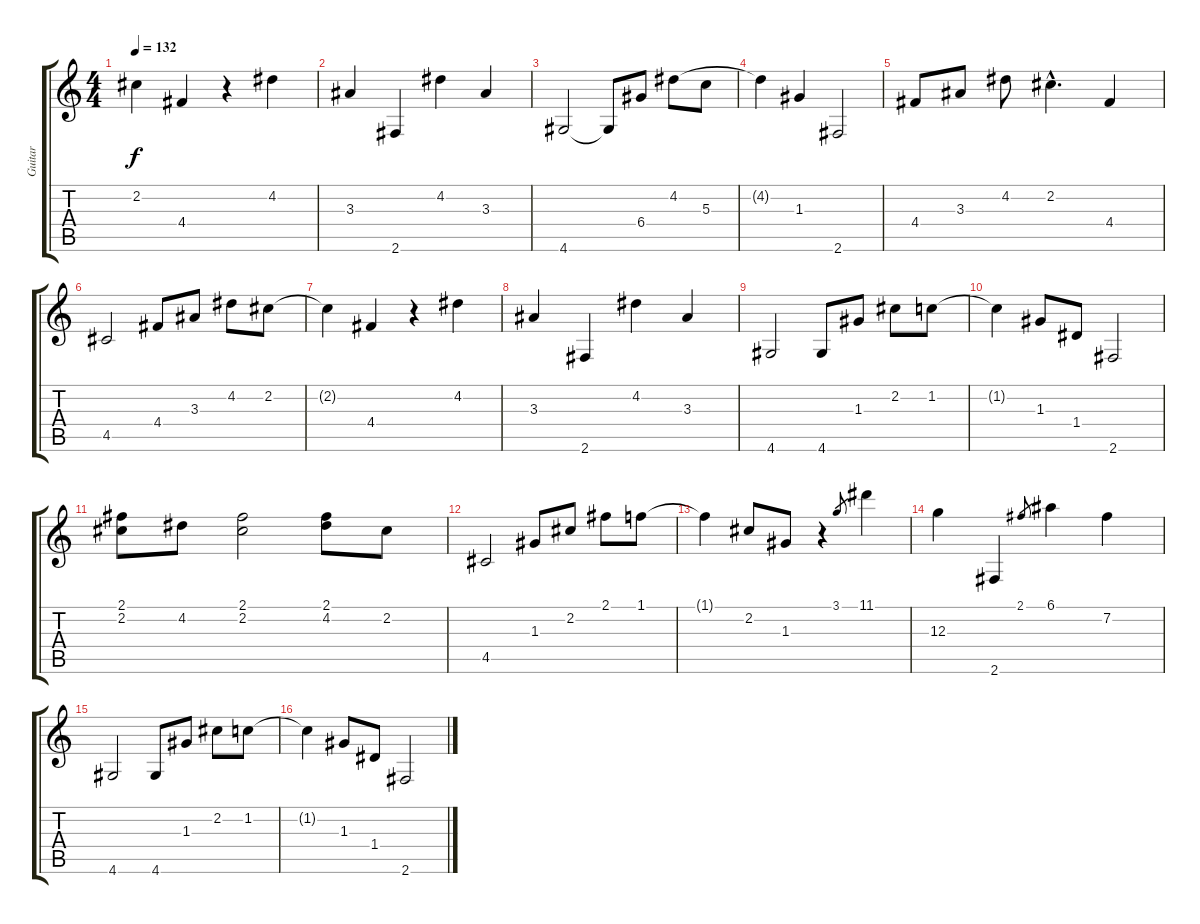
\track ("Guitar" "Guitar") {instrument electricguitarjazz}
\staff {score tabs}
\tuning (E4 B3 G3 D3 A2 E2) {hide}
\ts (4 4)
\tempo 132
\clef g2
\ks c
2.2{t}.4{dy f} 4.4.4 r.4 4.2.4 |
3.3.4 2.6.4 4.2.4 3.3.4 |
4.6.2 4.6{t}.8 6.4.8 4.2.8 5.3.8 |
4.2{t}.4 1.3.4 2.6.2 |
4.4.8 3.3.8 4.2.8 2.2{hac}.4{d} 4.4.4 |
4.5.2 4.4.8 3.3.8 4.2.8 2.2.8 |
2.2{t}.4 4.4.4 r.4 4.2.4 |
3.3.4 2.6.4 4.2.4 3.3.4 |
4.6.2 4.6.8 1.3.8 2.2.8 1.2.8 |
1.2{t}.4 1.3.8 1.4.8 2.6.2 |
(2.1 2.2).8 4.2.8 (2.1 2.2).2 (2.1 4.2).8 2.2.8 |
4.5.2 1.3.8 2.2.8 2.1.8 1.1.8 |
1.1{t}.4 2.2.8 1.3.8 r.4 3.1.8{gr} 11.1.4 |
12.3.4 2.6.4 2.1.8{gr} 6.1.4 7.2.4 |
4.6.2 4.6.8 1.3.8 2.2.8 1.2.8 |
1.2{t}.4 1.3.8 1.4.8 2.6.2
